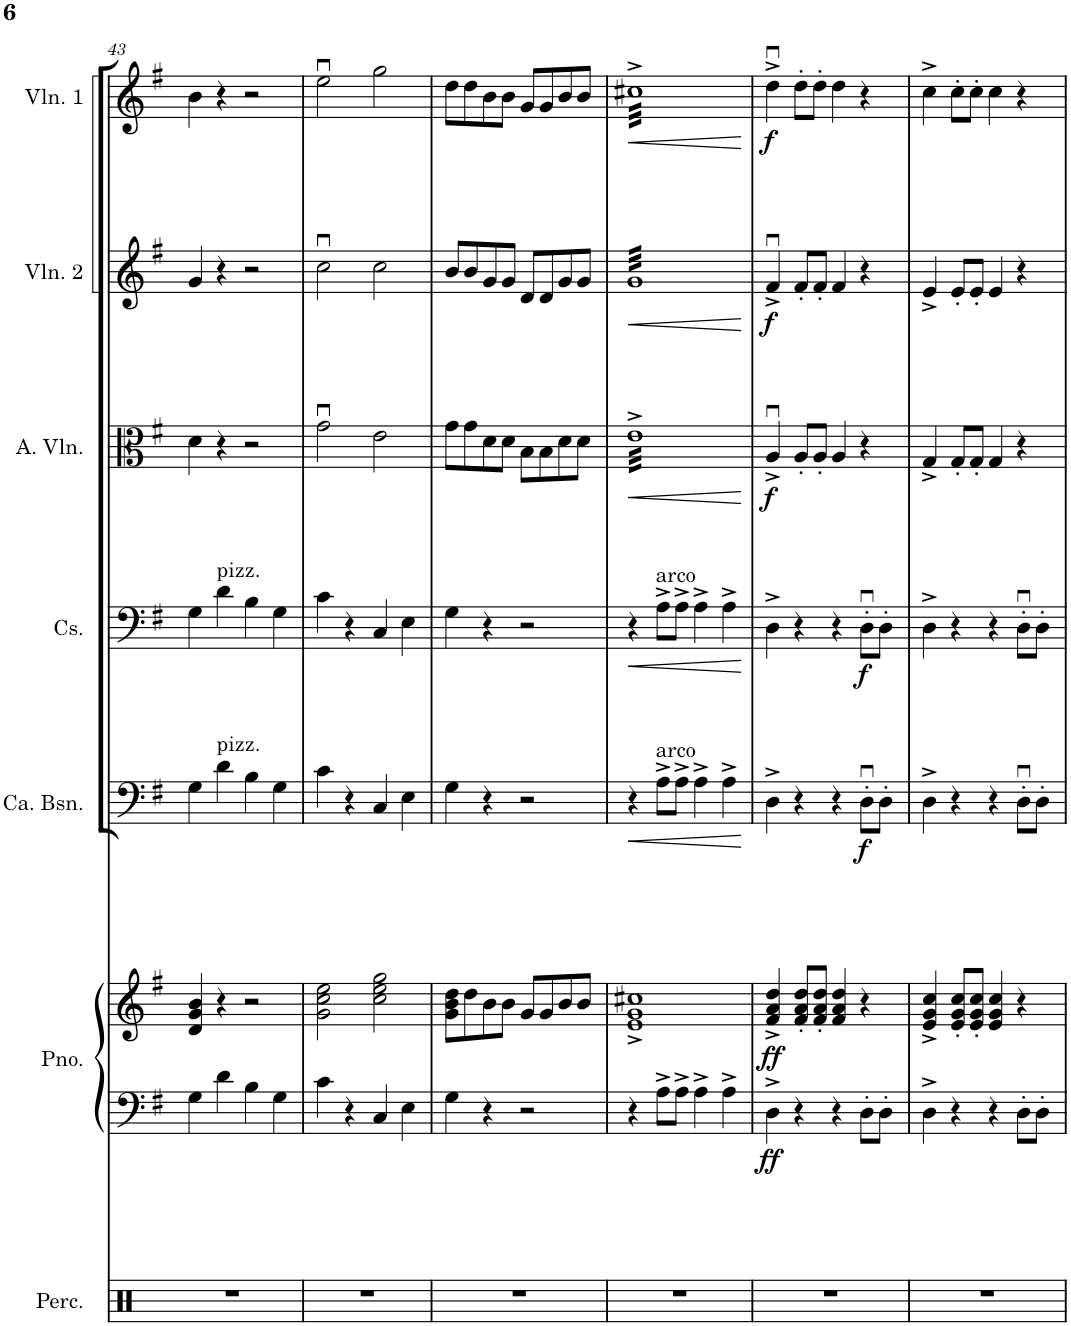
**kern	**kern	**kern	**dynam	**kern	**dynam	**kern	**dynam	**kern	**dynam	**kern	**dynam	**kern	**dynam
*part7	*part6	*part6	*part6	*part5	*part5	*part4	*part4	*part3	*part3	*part2	*part2	*part1	*part1
*staff8	*staff7	*staff6	*staff6/7	*staff5	*staff5	*staff4	*staff4	*staff3	*staff3	*staff2	*staff2	*staff1	*staff1
*I"Percussie	*I"Piano	*	*	*I"Contrabassen	*	*I"Violoncellos	*	*I"Altviolen	*	*I"Violen 2	*	*I"Violen 1	*
*I'Perc.	*I'Pno.	*	*	*I'Ca. Bsn.	*	*	*	*I'A. Vln.	*	*I'Vln. 2	*	*I'Vln. 1	*
!!LO:PB:g=z
*clefX	*clefF4	*clefG2	*	*clefF4	*	*clefF4	*	*clefC3	*	*clefG2	*	*clefG2	*
*	*	*	*	*Trd7c12	*	*	*	*	*	*	*	*	*
*k[]	*k[f#]	*k[f#]	*	*k[f#]	*	*k[f#]	*	*k[f#]	*	*k[f#]	*	*k[f#]	*
*M4/4	*M4/4	*M4/4	*	*M4/4	*	*M4/4	*	*M4/4	*	*M4/4	*	*M4/4	*
=43	=43	=43	=43	=43	=43	=43	=43	=43	=43	=43	=43	=43	=43
1r	4G\	4d/ 4g/ 4b/	.	4G\	.	4G\	.	4d\	.	4g/	.	4b\	.
!	!	!	!	!	!	!LO:TX:a:t=pizz.	!	!	!	!	!	!	!
!	!	!	!	!LO:TX:a:t=pizz.	!	!	!	!	!	!	!	!	!
.	4d\	4r	.	4d\	.	4d\	.	4r	.	4r	.	4r	.
.	4B\	2r	.	4B\	.	4B\	.	2r	.	2r	.	2r	.
.	4G\	.	.	4G\	.	4G\	.	.	.	.	.	.	.
=44	=44	=44	=44	=44	=44	=44	=44	=44	=44	=44	=44	=44	=44
1r	4c\	2g\ 2cc\ 2ee\	.	4c\	.	4c\	.	2gu\	.	2ccu\	.	2eeu\	.
.	4r	.	.	4r	.	4r	.	.	.	.	.	.	.
.	4C/	2cc\ 2ee\ 2gg\	.	4C/	.	4C/	.	2e\	.	2cc\	.	2gg\	.
.	4E\	.	.	4E\	.	4E\	.	.	.	.	.	.	.
=45	=45	=45	=45	=45	=45	=45	=45	=45	=45	=45	=45	=45	=45
1r	4G\	8g\ 8b\ 8dd\L	.	4G\	.	4G\	.	8g\L	.	8b/L	.	8dd\L	.
.	.	8dd\	.	.	.	.	.	8g\	.	8b/	.	8dd\	.
.	4r	8b\	.	4r	.	4r	.	8d\	.	8g/	.	8b\	.
.	.	8b\J	.	.	.	.	.	8d\J	.	8g/J	.	8b\J	.
.	2r	8g/L	.	2r	.	2r	.	8B\L	.	8d/L	.	8g/L	.
.	.	8g/	.	.	.	.	.	8B\	.	8d/	.	8g/	.
.	.	8b/	.	.	.	.	.	8d\	.	8g/	.	8b/	.
.	.	8b/J	.	.	.	.	.	8d\J	.	8g/J	.	8b/J	.
=46	=46	=46	=46	=46	=46	=46	=46	=46	=46	=46	=46	=46	=46
!	!	!	!	!	!LO:HP:b	!	!LO:HP:b	!	!LO:HP:b	!	!LO:HP:b	!	!LO:HP:b
*	*	*	*	*	*	*	*	*tremolo	*	*	*	*	*
*	*	*	*	*	*	*	*	*	*	*tremolo	*	*	*
*	*	*	*	*	*	*	*	*	*	*	*	*tremolo	*
1r	4r	1e^ 1g^ 1cc#X^	.	4r	<	4r	<	32e^LLL	<	32gLLL	<	32cc#X^LLL	<
.	.	.	.	.	.	.	.	32e^	.	32g	.	32cc#X^	.
.	.	.	.	.	.	.	.	32e^	.	32g	.	32cc#X^	.
.	.	.	.	.	.	.	.	32e^	.	32g	.	32cc#X^	.
.	.	.	.	.	.	.	.	32e^	.	32g	.	32cc#X^	.
.	.	.	.	.	.	.	.	32e^	.	32g	.	32cc#X^	.
.	.	.	.	.	.	.	.	32e^	.	32g	.	32cc#X^	.
.	.	.	.	.	.	.	.	32e^	.	32g	.	32cc#X^	.
!	!	!	!	!	!	!LO:TX:a:t=arco	!	!	!	!	!	!	!
!	!	!	!	!LO:TX:a:t=arco	!	!	!	!	!	!	!	!	!
.	8A^\L	.	.	8A^\L	.	8A^\L	.	32e^	.	32g	.	32cc#X^	.
.	.	.	.	.	.	.	.	32e^	.	32g	.	32cc#X^	.
.	.	.	.	.	.	.	.	32e^	.	32g	.	32cc#X^	.
.	.	.	.	.	.	.	.	32e^	.	32g	.	32cc#X^	.
.	8A^\J	.	.	8A^\J	.	8A^\J	.	32e^	.	32g	.	32cc#X^	.
.	.	.	.	.	.	.	.	32e^	.	32g	.	32cc#X^	.
.	.	.	.	.	.	.	.	32e^	.	32g	.	32cc#X^	.
.	.	.	.	.	.	.	.	32e^	.	32g	.	32cc#X^	.
.	4A^\	.	.	4A^\	.	4A^\	.	32e^	.	32g	.	32cc#X^	.
.	.	.	.	.	.	.	.	32e^	.	32g	.	32cc#X^	.
.	.	.	.	.	.	.	.	32e^	.	32g	.	32cc#X^	.
.	.	.	.	.	.	.	.	32e^	.	32g	.	32cc#X^	.
.	.	.	.	.	.	.	.	32e^	.	32g	.	32cc#X^	.
.	.	.	.	.	.	.	.	32e^	.	32g	.	32cc#X^	.
.	.	.	.	.	.	.	.	32e^	.	32g	.	32cc#X^	.
.	.	.	.	.	.	.	.	32e^	.	32g	.	32cc#X^	.
.	4A^\	.	.	4A^\	.	4A^\	.	32e^	.	32g	.	32cc#X^	.
.	.	.	.	.	.	.	.	32e^	.	32g	.	32cc#X^	.
.	.	.	.	.	.	.	.	32e^	.	32g	.	32cc#X^	.
.	.	.	.	.	.	.	.	32e^	.	32g	.	32cc#X^	.
.	.	.	.	.	.	.	.	32e^	.	32g	.	32cc#X^	.
.	.	.	.	.	.	.	.	32e^	.	32g	.	32cc#X^	.
.	.	.	.	.	.	.	.	32e^	.	32g	.	32cc#X^	.
.	.	.	.	.	.	.	.	32e^JJJ	.	32gJJJ	.	32cc#X^JJJ	.
*	*	*	*	*	*	*	*	*	*	*	*	*Xtremolo	*
*	*	*	*	*	*	*	*	*	*	*Xtremolo	*	*	*
*	*	*	*	*	*	*	*	*Xtremolo	*	*	*	*	*
.	.	.	.	.	[	.	[	.	[	.	[	.	[
=47	=47	=47	=47	=47	=47	=47	=47	=47	=47	=47	=47	=47	=47
!	!	!	!LO:DY:b=2	!	!	!	!	!	!	!	!	!	!
!	!	!	!LO:DY:n=1:b	!	!	!	!	!	!LO:DY:b	!	!LO:DY:b	!	!LO:DY:b
1r	4D^\	4f#/^ 4a/^ 4dd/^	ff ff	4D^\	.	4D^\	.	4Au^/	f	4f#u^/	f	4ddu^\	f
.	4r	8f#/' 8a/' 8dd/'L	.	4r	.	4r	.	8A'/L	.	8f#'/L	.	8dd'\L	.
.	.	8f#/' 8a/' 8dd/'J	.	.	.	.	.	8A'/J	.	8f#'/J	.	8dd'\J	.
.	4r	4f#/ 4a/ 4dd/	.	4r	.	4r	.	4A/	.	4f#/	.	4dd\	.
!	!	!	!	!	!LO:DY:b	!	!LO:DY:b	!	!	!	!	!	!
.	8D'\L	4r	.	8Du'\L	f	8Du'\L	f	4r	.	4r	.	4r	.
.	8D'\J	.	.	8D'\J	.	8D'\J	.	.	.	.	.	.	.
=48	=48	=48	=48	=48	=48	=48	=48	=48	=48	=48	=48	=48	=48
1r	4D^\	4e/^ 4g/^ 4cc/^	.	4D^\	.	4D^\	.	4G^/	.	4e^/	.	4cc^\	.
.	4r	8e/' 8g/' 8cc/'L	.	4r	.	4r	.	8G'/L	.	8e'/L	.	8cc'\L	.
.	.	8e/' 8g/' 8cc/'J	.	.	.	.	.	8G'/J	.	8e'/J	.	8cc'\J	.
.	4r	4e/ 4g/ 4cc/	.	4r	.	4r	.	4G/	.	4e/	.	4cc\	.
.	8D'\L	4r	.	8Du'\L	.	8Du'\L	.	4r	.	4r	.	4r	.
.	8D'\J	.	.	8D'\J	.	8D'\J	.	.	.	.	.	.	.
=	=	=	=	=	=	=	=	=	=	=	=	=	=
*-	*-	*-	*-	*-	*-	*-	*-	*-	*-	*-	*-	*-	*-
